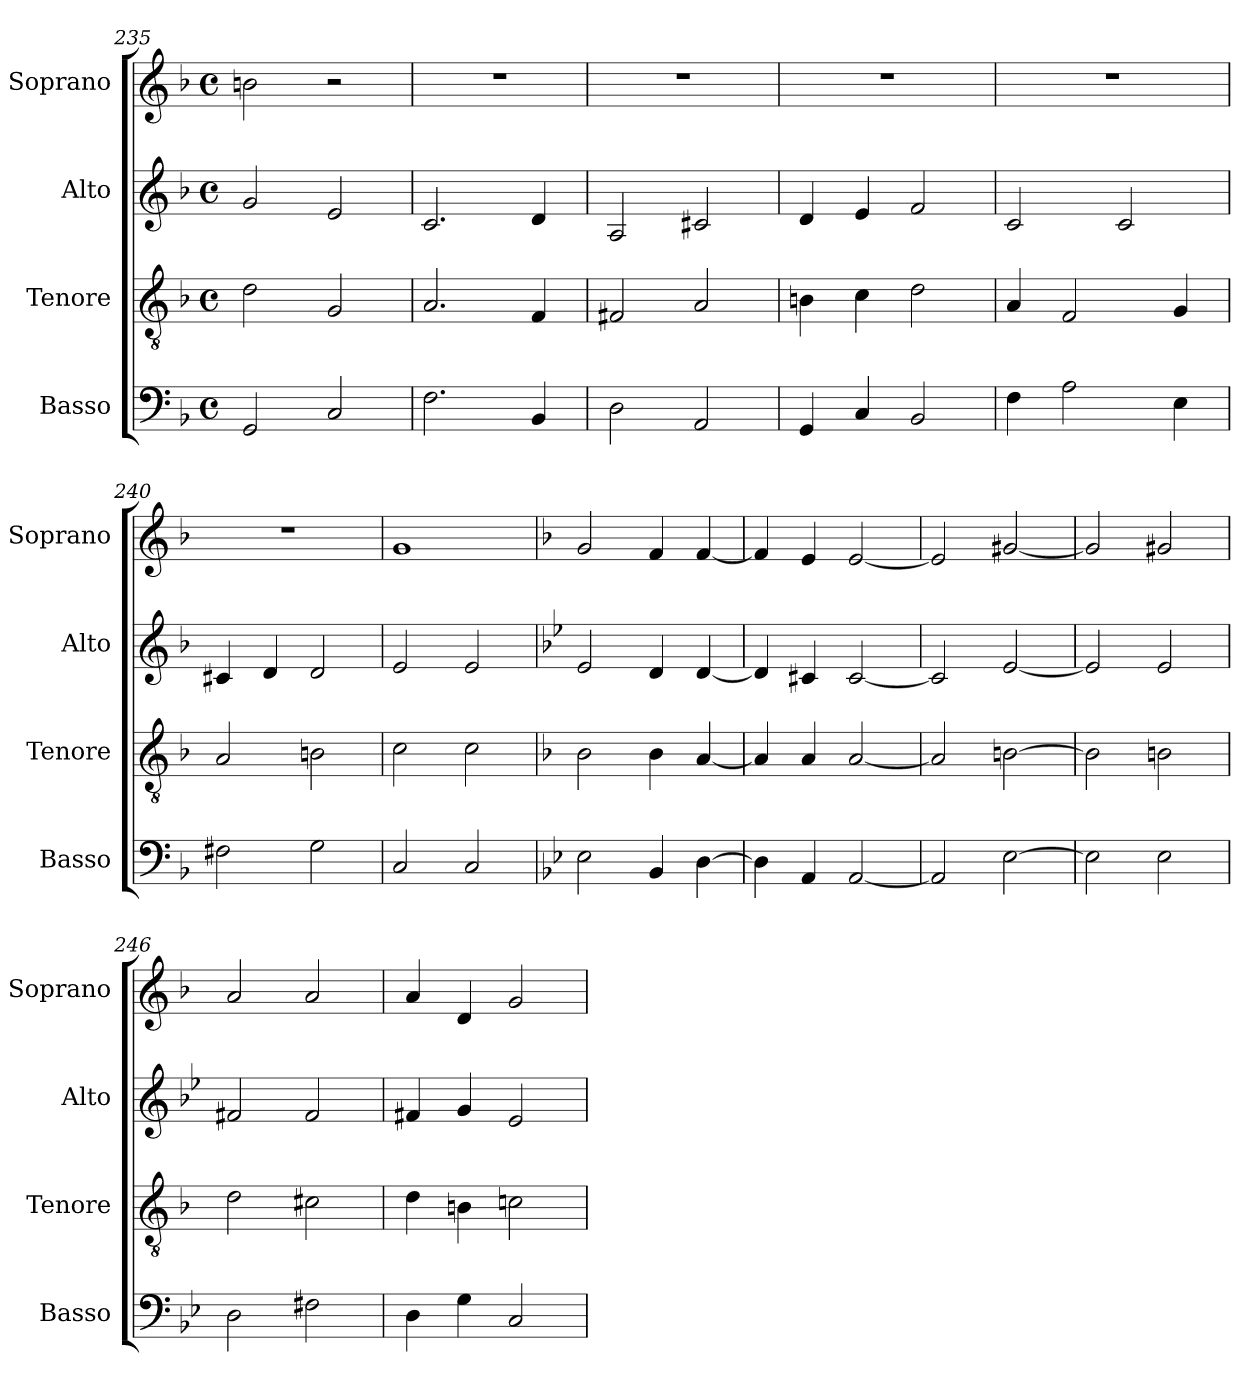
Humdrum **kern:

**kern	**kern	**kern	**kern
*part4	*part3	*part2	*part1
*staff4	*staff3	*staff2	*staff1
*I"Basso	*I"Tenore	*I"Alto	*I"Soprano
*I'Basso	*I'Tenore	*I'Alto	*I'Soprano
*clefF4	*clefGv2	*clefG2	*clefG2
*k[b-]	*k[b-]	*k[b-]	*k[b-]
*F:	*F:	*F:	*F:
*M4/4	*M4/4	*M4/4	*M4/4
*met(c)	*met(c)	*met(c)	*met(c)
=235	=235	=235	=235
2GG/	2d\	2g/	2bn\
2C/	2G/	2e/	2r
=236	=236	=236	=236
2.F\	2.A/	2.c/	1r
4BB-/	4F/	4d/	.
=237	=237	=237	=237
2D\	2F#X/	2A/	1r
2AA/	2A/	2c#X/	.
=238	=238	=238	=238
4GG/	4Bn\	4d/	1r
4C/	4c\	4e/	.
2BB-/	2d\	2f/	.
=239	=239	=239	=239
4F\	4A/	2c/	1r
2A\	2F/	.	.
.	.	2c/	.
4E\	4G/	.	.
=240	=240	=240	=240
2F#X\	2A/	4c#X/	1r
.	.	4d/	.
2G\	2Bn\	2d/	.
=241	=241	=241	=241
2C/	2c\	2e/	1g
2C/	2c\	2e/	.
!!LO:PB:g=z
=242	=242	=242	=242
*k[b-e-]	*	*k[b-e-]	*
*B-:	*	*B-:	*
2E-\	2B-\	2e-/	2g/
4BB-/	4B-\	4d/	4f/
[>4D\	[<4A/	[<4d/	[<4f/
=243	=243	=243	=243
4D\]	4A/]	4d/]	4f/]
4AA/	4A/	4c#X/	4e/
[<2AA/	[<2A/	[<2c#/	[<2e/
=244	=244	=244	=244
2AA/]	2A/]	2c#/]	2e/]
[>2E-\	[>2Bn\	[<2e-/	[<2g#X/
=245	=245	=245	=245
2E-\]	2B\]	2e-/]	2g#/]
2E-\	2Bn\	2e-/	2g#X/
=246	=246	=246	=246
2D\	2d\	2f#X/	2a/
2F#X\	2c#X\	2f#/	2a/
=247	=247	=247	=247
4D\	4d\	4f#X/	4a/
4G\	4Bn\	4g/	4d/
2C/	2cn\	2e-/	2g/
=	=	=	=
*-	*-	*-	*-
